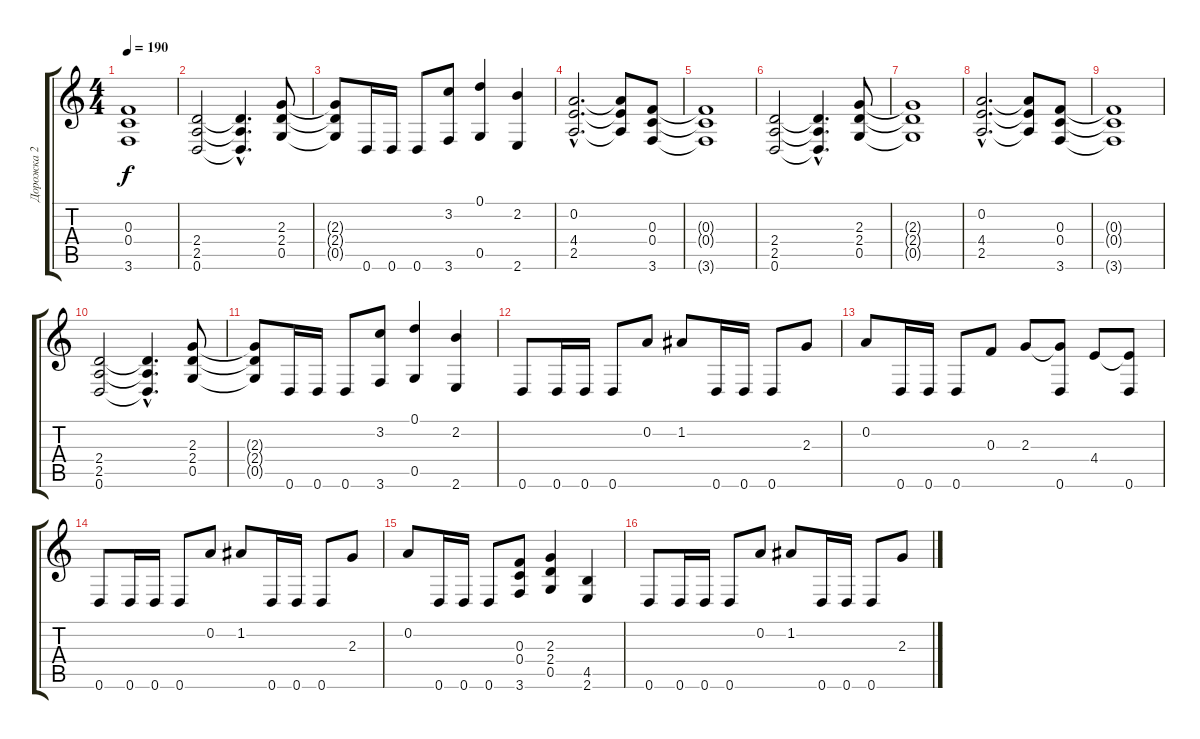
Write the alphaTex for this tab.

\track ("Дорожка 2" "Дорожка 2") {instrument overdrivenguitar}
\staff {score tabs}
\tuning (D4 A3 F3 C3 G2 D2) {hide}
\ts (4 4)
\tempo 190
\clef g2
\ks c
(0.3{t} 0.4{t} 3.6{t}).1{dy f} |
(2.4 2.5 0.6).2 (2.4{hac t} 2.5{hac t} 0.6{hac t}).4{d} (2.3 2.4 0.5).8 |
(2.3{t} 2.4{t} 0.5{t}).8 0.6.16 0.6.16 0.6.8 (3.2 3.6).8 (0.1 0.5).4 (2.2 2.6).4 |
(0.2{hac} 4.4{hac} 2.5{hac}).2{d} (0.2{t} 4.4{t} 2.5{t}).8 (0.3 0.4 3.6).8 |
(0.3{t} 0.4{t} 3.6{t}).1 |
(2.4 2.5 0.6).2 (2.4{hac t} 2.5{hac t} 0.6{hac t}).4{d} (2.3 2.4 0.5).8 |
(2.3{t} 2.4{t} 0.5{t}).1 |
(0.2{hac} 4.4{hac} 2.5{hac}).2{d} (0.2{t} 4.4{t} 2.5{t}).8 (0.3 0.4 3.6).8 |
(0.3{t} 0.4{t} 3.6{t}).1 |
(2.4 2.5 0.6).2 (2.4{hac t} 2.5{hac t} 0.6{hac t}).4{d} (2.3 2.4 0.5).8 |
(2.3{t} 2.4{t} 0.5{t}).8 0.6.16 0.6.16 0.6.8 (3.2 3.6).8 (0.1 0.5).4 (2.2 2.6).4 |
0.6.8 0.6.16 0.6.16 0.6.8 0.2.8 1.2.8 0.6.16 0.6.16 0.6.8 2.3.8 |
0.2.8 0.6.16 0.6.16 0.6.8 0.3.8 2.3.8 (2.3{t} 0.6).8 4.4.8 (4.4{t} 0.6).8 |
0.6.8 0.6.16 0.6.16 0.6.8 0.2.8 1.2.8 0.6.16 0.6.16 0.6.8 2.3.8 |
0.2.8 0.6.16 0.6.16 0.6.8 (0.3 0.4 3.6).8 (2.3 2.4 0.5).4 (4.5 2.6).4 |
0.6.8 0.6.16 0.6.16 0.6.8 0.2.8 1.2.8 0.6.16 0.6.16 0.6.8 2.3.8
